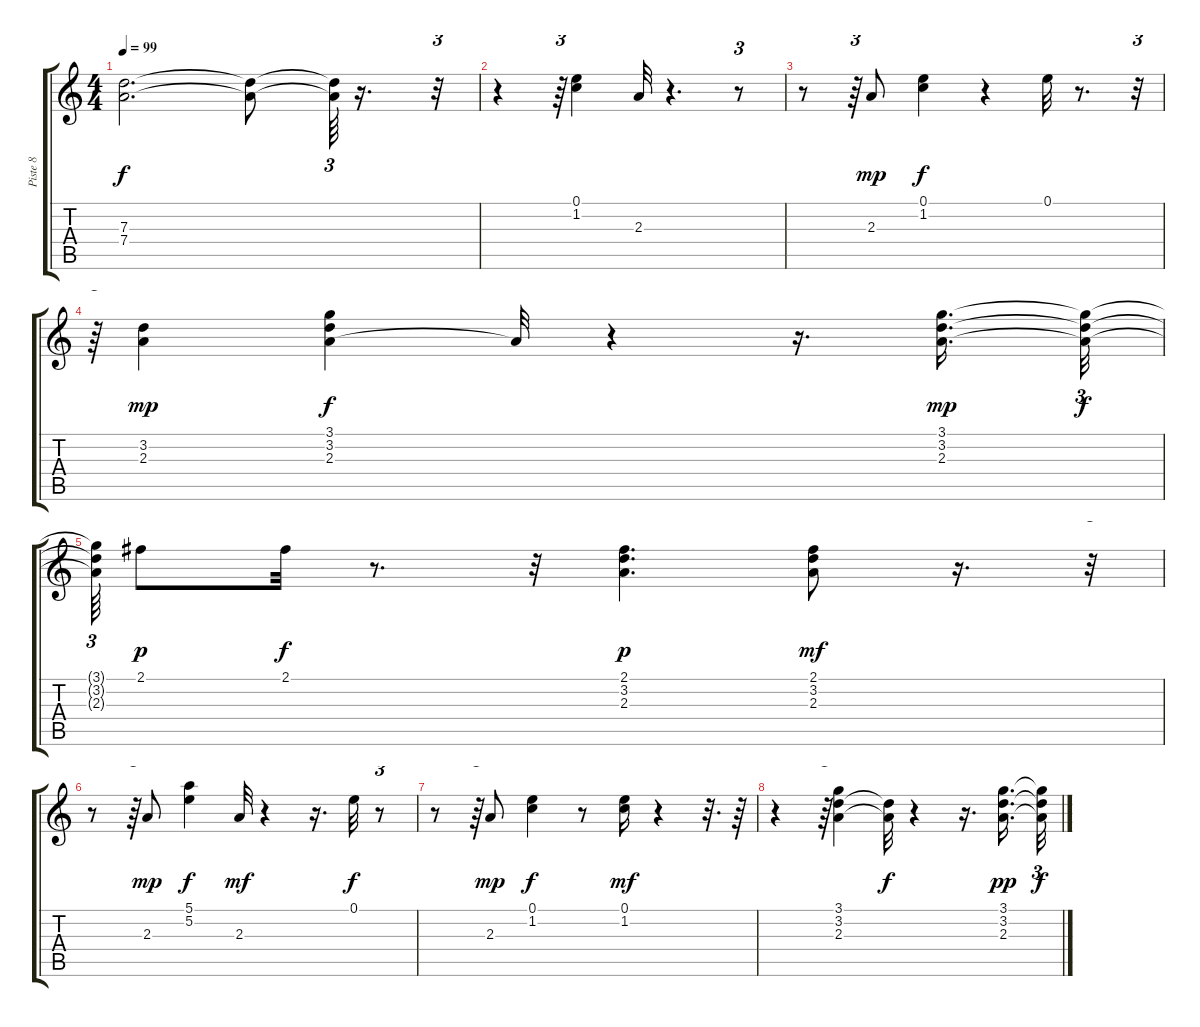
\track ("Piste 8" "Piste 8") {instrument electricguitarclean}
\staff {score tabs}
\tuning (E4 B3 G3 D3 A2 E2) {hide}
\ts (4 4)
\tempo 99
\clef g2
\ks c
(7.3{t} 7.4{t}).2{d dy f} (7.3{t} 7.4{t}).8 (7.3{t} 7.4{t}).64{tu (3 2)} r.16{d} r.32{tu (3 2)} |
r.4 r.64{tu (3 2)} (0.1 1.2).4 2.3.32 r.4{d} r.8{tu (3 2)} |
r.8 r.64{tu (3 2)} 2.3.8{dy mp} (0.1 1.2).4{dy f} r.4 0.1.32 r.8{d} r.32{tu (3 2)} |
r.64{tu (3 2)} (3.2 2.3).4{dy mp} (3.1 3.2 2.3).4{dy f} 2.3{t}.32 r.4 r.16{d} (3.1 3.2 2.3).16{d dy mp} (3.1{t} 3.2{t} 2.3{t}).32{tu (3 2) dy f} |
(3.1{t} 3.2{t} 2.3{t}).64{tu (3 2)} 2.1.8{dy p} 2.1.32{dy f} r.8{d} r.32 (2.1 3.2 2.3).4{d dy p} (2.1 3.2 2.3).8{dy mf} r.16{d} r.32{tu (3 2)} |
r.8 r.64{tu (3 2)} 2.3.8{dy mp} (5.1 5.2).4{dy f} 2.3.32{dy mf} r.4 r.16{d} 0.1.32{dy f} r.8{tu (3 2)} |
r.8 r.64{tu (3 2)} 2.3.8{dy mp} (0.1 1.2).4{dy f} r.8 (0.1 1.2).16{dy mf} r.4 r.32{d} r.64 |
r.4 r.64{tu (3 2)} (3.1 3.2 2.3).4 (3.2{t} 2.3{t}).32{dy f} r.4 r.16{d} (3.1 3.2 2.3).16{d dy pp} (3.1{t} 3.2{t} 2.3{t}).32{tu (3 2) dy f}
